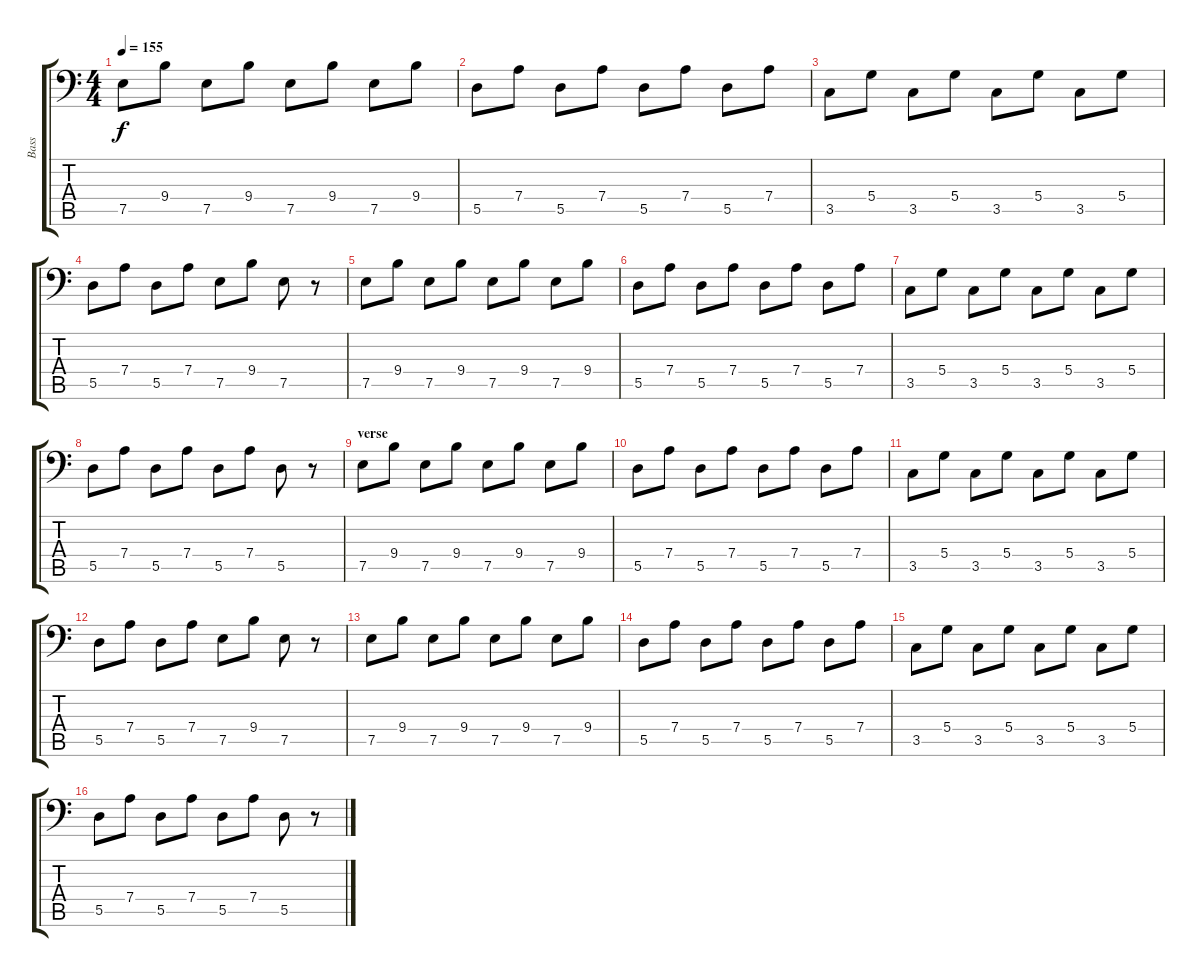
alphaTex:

\track ("Bass" "Bass") {instrument electricbassfinger}
\staff {score tabs}
\tuning (E3 B2 G2 D2 A1 E1) {hide}
\ts (4 4)
\tempo 155
\clef f4
\ks c
7.5.8{dy f} 9.4.8 7.5.8 9.4.8 7.5.8 9.4.8 7.5.8 9.4.8 |
5.5.8 7.4.8 5.5.8 7.4.8 5.5.8 7.4.8 5.5.8 7.4.8 |
3.5.8 5.4.8 3.5.8 5.4.8 3.5.8 5.4.8 3.5.8 5.4.8 |
5.5.8 7.4.8 5.5.8 7.4.8 7.5.8 9.4.8 7.5.8 r.8 |
7.5.8 9.4.8 7.5.8 9.4.8 7.5.8 9.4.8 7.5.8 9.4.8 |
5.5.8 7.4.8 5.5.8 7.4.8 5.5.8 7.4.8 5.5.8 7.4.8 |
3.5.8 5.4.8 3.5.8 5.4.8 3.5.8 5.4.8 3.5.8 5.4.8 |
5.5.8 7.4.8 5.5.8 7.4.8 5.5.8 7.4.8 5.5.8 r.8 |
\section ("" "verse")
7.5.8 9.4.8 7.5.8 9.4.8 7.5.8 9.4.8 7.5.8 9.4.8 |
5.5.8 7.4.8 5.5.8 7.4.8 5.5.8 7.4.8 5.5.8 7.4.8 |
3.5.8 5.4.8 3.5.8 5.4.8 3.5.8 5.4.8 3.5.8 5.4.8 |
5.5.8 7.4.8 5.5.8 7.4.8 7.5.8 9.4.8 7.5.8 r.8 |
7.5.8 9.4.8 7.5.8 9.4.8 7.5.8 9.4.8 7.5.8 9.4.8 |
5.5.8 7.4.8 5.5.8 7.4.8 5.5.8 7.4.8 5.5.8 7.4.8 |
3.5.8 5.4.8 3.5.8 5.4.8 3.5.8 5.4.8 3.5.8 5.4.8 |
5.5.8 7.4.8 5.5.8 7.4.8 5.5.8 7.4.8 5.5.8 r.8
